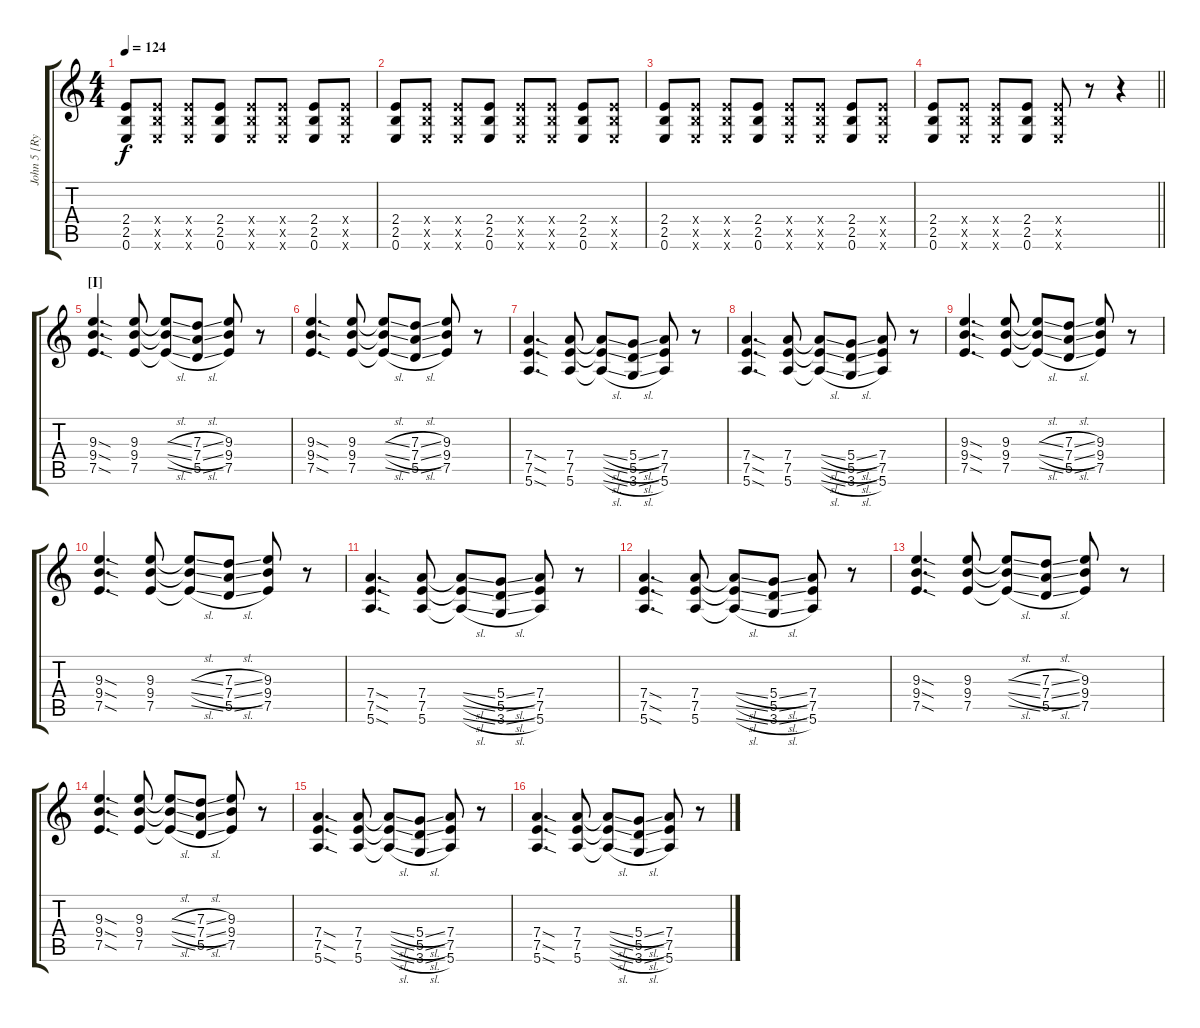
\track ("John 5 [Rythmic]" "John 5 [Ry") {instrument distortionguitar}
\staff {score tabs}
\tuning (E4 B3 G3 D3 A2 E2) {hide}
\ts (4 4)
\tempo 124
\clef g2
\ks c
(2.4 2.5 0.6).8{dy f volume 13} (2.4{x} 2.5{x} 0.6{x}).8 (2.4{x} 2.5{x} 0.6{x}).8 (2.4 2.5 0.6).8 (2.4{x} 2.5{x} 0.6{x}).8 (2.4{x} 2.5{x} 0.6{x}).8 (2.4 2.5 0.6).8 (2.4{x} 2.5{x} 0.6{x}).8 |
(2.4 2.5 0.6).8 (2.4{x} 2.5{x} 0.6{x}).8 (2.4{x} 2.5{x} 0.6{x}).8 (2.4 2.5 0.6).8 (2.4{x} 2.5{x} 0.6{x}).8 (2.4{x} 2.5{x} 0.6{x}).8 (2.4 2.5 0.6).8 (2.4{x} 2.5{x} 0.6{x}).8 |
(2.4 2.5 0.6).8 (2.4{x} 2.5{x} 0.6{x}).8 (2.4{x} 2.5{x} 0.6{x}).8 (2.4 2.5 0.6).8 (2.4{x} 2.5{x} 0.6{x}).8 (2.4{x} 2.5{x} 0.6{x}).8 (2.4 2.5 0.6).8 (2.4{x} 2.5{x} 0.6{x}).8 |
\barLineRight lightlight
(2.4 2.5 0.6).8 (2.4{x} 2.5{x} 0.6{x}).8 (2.4{x} 2.5{x} 0.6{x}).8 (2.4 2.5 0.6).8 (2.4{x} 2.5{x} 0.6{x}).8 r.8 r.4 |
\section ("" "[I]")
(9.3{sod} 9.4{sod} 7.5{sod}).4{d} (9.3 9.4 7.5).8 (9.3{sl t} 9.4{sl t} 7.5{sl t}).8 (7.3{sl} 7.4{sl} 5.5{sl}).8 (9.3 9.4 7.5).8 r.8 |
(9.3{sod} 9.4{sod} 7.5{sod}).4{d} (9.3 9.4 7.5).8 (9.3{sl t} 9.4{sl t} 7.5{sl t}).8 (7.3{sl} 7.4{sl} 5.5{sl}).8 (9.3 9.4 7.5).8 r.8 |
(7.4{sod} 7.5{sod} 5.6{sod}).4{d} (7.4 7.5 5.6).8 (7.4{sl t} 7.5{sl t} 5.6{sl t}).8 (5.4{sl} 5.5{sl} 3.6{sl}).8 (7.4 7.5 5.6).8 r.8 |
(7.4{sod} 7.5{sod} 5.6{sod}).4{d} (7.4 7.5 5.6).8 (7.4{sl t} 7.5{sl t} 5.6{sl t}).8 (5.4{sl} 5.5{sl} 3.6{sl}).8 (7.4 7.5 5.6).8 r.8 |
(9.3{sod} 9.4{sod} 7.5{sod}).4{d} (9.3 9.4 7.5).8 (9.3{sl t} 9.4{sl t} 7.5{sl t}).8 (7.3{sl} 7.4{sl} 5.5{sl}).8 (9.3 9.4 7.5).8 r.8 |
(9.3{sod} 9.4{sod} 7.5{sod}).4{d} (9.3 9.4 7.5).8 (9.3{sl t} 9.4{sl t} 7.5{sl t}).8 (7.3{sl} 7.4{sl} 5.5{sl}).8 (9.3 9.4 7.5).8 r.8 |
(7.4{sod} 7.5{sod} 5.6{sod}).4{d} (7.4 7.5 5.6).8 (7.4{sl t} 7.5{sl t} 5.6{sl t}).8 (5.4{sl} 5.5{sl} 3.6{sl}).8 (7.4 7.5 5.6).8 r.8 |
(7.4{sod} 7.5{sod} 5.6{sod}).4{d} (7.4 7.5 5.6).8 (7.4{sl t} 7.5{sl t} 5.6{sl t}).8 (5.4{sl} 5.5{sl} 3.6{sl}).8 (7.4 7.5 5.6).8 r.8 |
(9.3{sod} 9.4{sod} 7.5{sod}).4{d volume 0} (9.3 9.4 7.5).8 (9.3{sl t} 9.4{sl t} 7.5{sl t}).8 (7.3{sl} 7.4{sl} 5.5{sl}).8 (9.3 9.4 7.5).8 r.8 |
(9.3{sod} 9.4{sod} 7.5{sod}).4{d} (9.3 9.4 7.5).8 (9.3{sl t} 9.4{sl t} 7.5{sl t}).8 (7.3{sl} 7.4{sl} 5.5{sl}).8 (9.3 9.4 7.5).8 r.8 |
(7.4{sod} 7.5{sod} 5.6{sod}).4{d} (7.4 7.5 5.6).8 (7.4{sl t} 7.5{sl t} 5.6{sl t}).8 (5.4{sl} 5.5{sl} 3.6{sl}).8 (7.4 7.5 5.6).8 r.8 |
(7.4{sod} 7.5{sod} 5.6{sod}).4{d} (7.4 7.5 5.6).8 (7.4{sl t} 7.5{sl t} 5.6{sl t}).8 (5.4{sl} 5.5{sl} 3.6{sl}).8 (7.4 7.5 5.6).8 r.8
